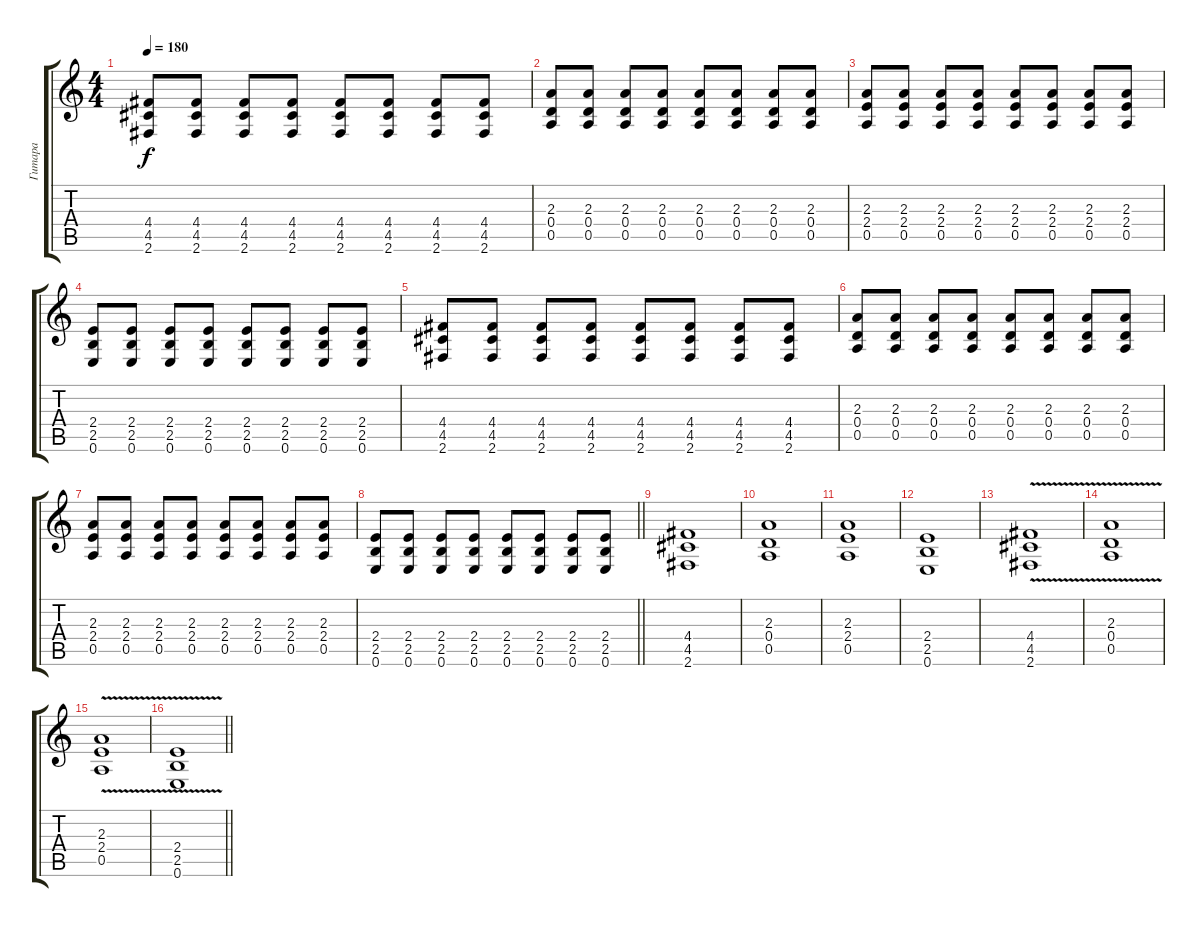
\track ("Гитара" "Гитара") {instrument distortionguitar}
\staff {score tabs}
\tuning (E4 B3 G3 D3 A2 E2) {hide}
\ts (4 4)
\tempo 180
\clef g2
\ks c
(4.4 4.5 2.6).8{dy f} (4.4 4.5 2.6).8 (4.4 4.5 2.6).8 (4.4 4.5 2.6).8 (4.4 4.5 2.6).8 (4.4 4.5 2.6).8 (4.4 4.5 2.6).8 (4.4 4.5 2.6).8 |
(2.3 0.4 0.5).8 (2.3 0.4 0.5).8 (2.3 0.4 0.5).8 (2.3 0.4 0.5).8 (2.3 0.4 0.5).8 (2.3 0.4 0.5).8 (2.3 0.4 0.5).8 (2.3 0.4 0.5).8 |
(2.3 2.4 0.5).8 (2.3 2.4 0.5).8 (2.3 2.4 0.5).8 (2.3 2.4 0.5).8 (2.3 2.4 0.5).8 (2.3 2.4 0.5).8 (2.3 2.4 0.5).8 (2.3 2.4 0.5).8 |
(2.4 2.5 0.6).8 (2.4 2.5 0.6).8 (2.4 2.5 0.6).8 (2.4 2.5 0.6).8 (2.4 2.5 0.6).8 (2.4 2.5 0.6).8 (2.4 2.5 0.6).8 (2.4 2.5 0.6).8 |
(4.4 4.5 2.6).8 (4.4 4.5 2.6).8 (4.4 4.5 2.6).8 (4.4 4.5 2.6).8 (4.4 4.5 2.6).8 (4.4 4.5 2.6).8 (4.4 4.5 2.6).8 (4.4 4.5 2.6).8 |
(2.3 0.4 0.5).8 (2.3 0.4 0.5).8 (2.3 0.4 0.5).8 (2.3 0.4 0.5).8 (2.3 0.4 0.5).8 (2.3 0.4 0.5).8 (2.3 0.4 0.5).8 (2.3 0.4 0.5).8 |
(2.3 2.4 0.5).8 (2.3 2.4 0.5).8 (2.3 2.4 0.5).8 (2.3 2.4 0.5).8 (2.3 2.4 0.5).8 (2.3 2.4 0.5).8 (2.3 2.4 0.5).8 (2.3 2.4 0.5).8 |
\barLineRight lightlight
(2.4 2.5 0.6).8 (2.4 2.5 0.6).8 (2.4 2.5 0.6).8 (2.4 2.5 0.6).8 (2.4 2.5 0.6).8 (2.4 2.5 0.6).8 (2.4 2.5 0.6).8 (2.4 2.5 0.6).8 |
(4.4 4.5 2.6).1 |
(2.3 0.4 0.5).1 |
(2.3 2.4 0.5).1 |
(2.4 2.5 0.6).1 |
(4.4 4.5{v} 2.6).1 |
(2.3 0.4{v} 0.5).1 |
(2.3 2.4{v} 0.5).1 |
\barLineRight lightlight
(2.4 2.5{v} 0.6).1
